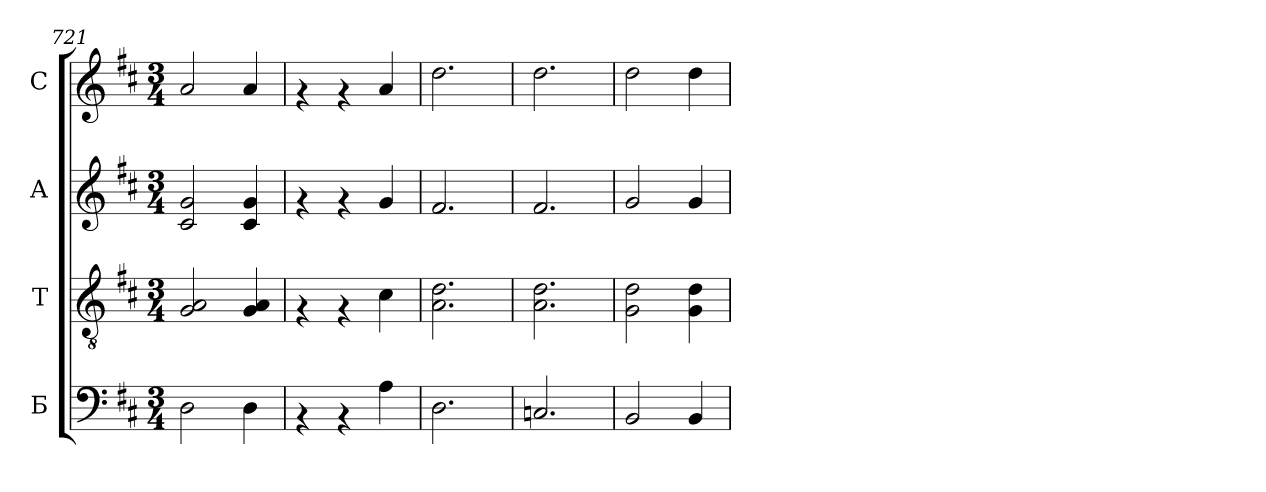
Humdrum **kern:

**kern	**kern	**kern	**kern
*part4	*part3	*part2	*part1
*staff4	*staff3	*staff2	*staff1
*I"Б	*I"Т	*I"А	*I"С
!!LO:LB:g=z
*clefF4	*clefGv2	*clefG2	*clefG2
*k[f#c#]	*k[f#c#]	*k[f#c#]	*k[f#c#]
*D:	*D:	*D:	*D:
*M3/4	*M3/4	*M3/4	*M3/4
=721	=721	=721	=721
2D\	2G/ 2A/	2c#/ 2g/	2a/
4D\	4G/ 4A/	4c#/ 4g/	4a/
=722	=722	=722	=722
4rAA	4rF	4rf	4rf
4rAA	4rF	4rf	4rf
4A\	4c#\	4g/	4a/
=723	=723	=723	=723
2.D\	2.A\ 2.d\	2.f#/	2.dd\
=724	=724	=724	=724
2.Cn/	2.A\ 2.d\	2.f#/	2.dd\
=725	=725	=725	=725
2BB/	2G\ 2d\	2g/	2dd\
4BB/	4G\ 4d\	4g/	4dd\
=	=	=	=
*-	*-	*-	*-
